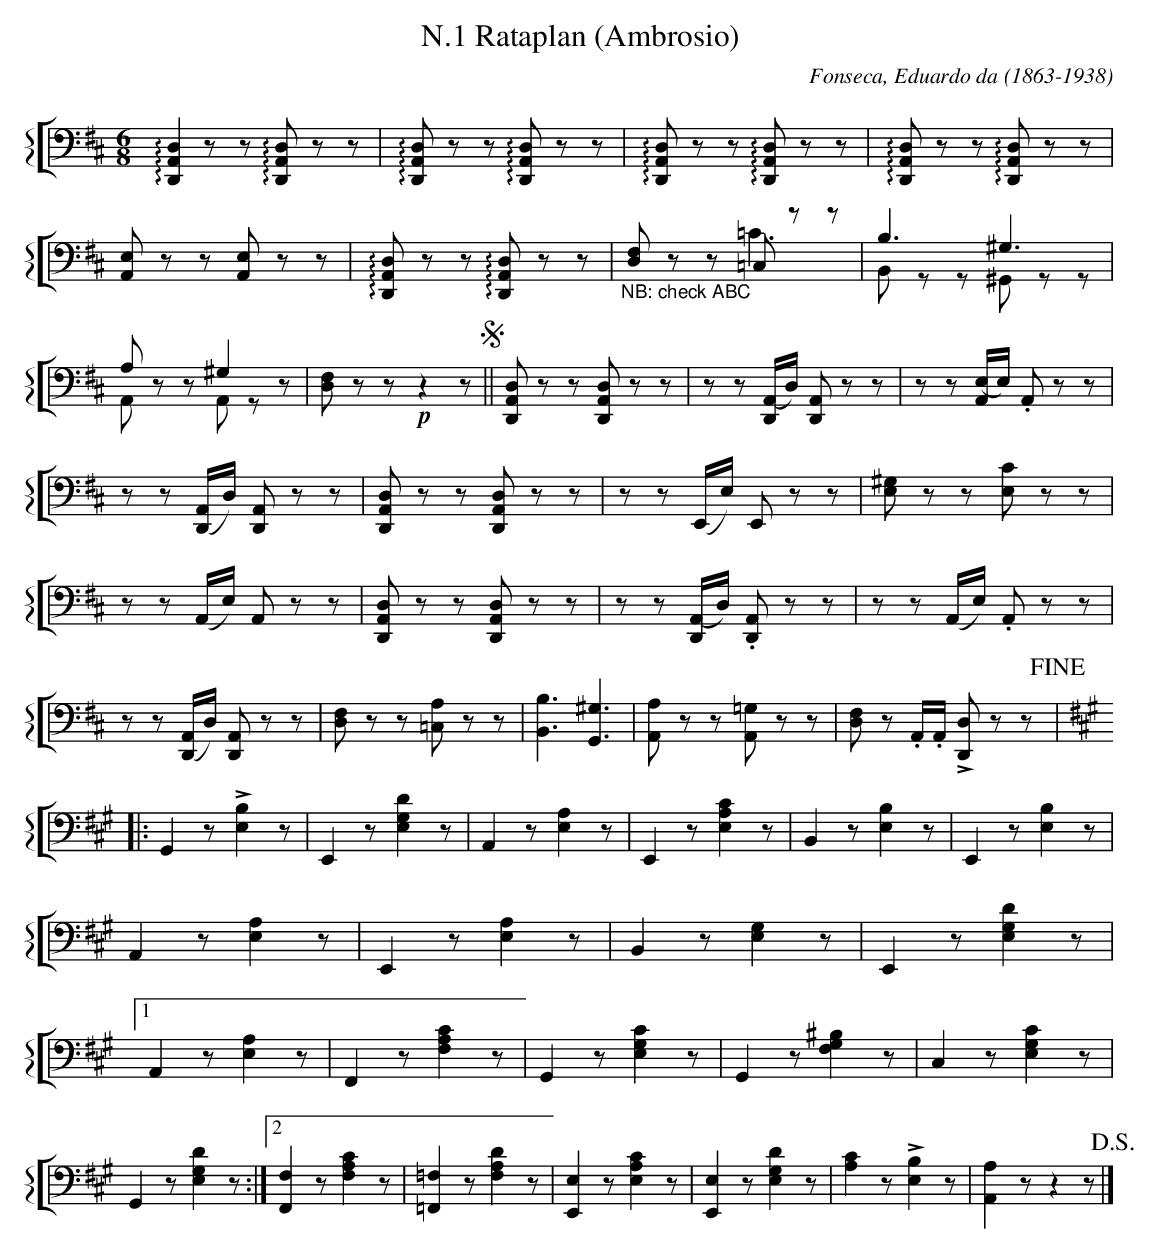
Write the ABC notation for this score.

X:1
T:N.1 Rataplan (Ambrosio)
C:Fonseca, Eduardo da (1863-1938)
M:6/8
L:1/8
K:D
V: 8 clef=bass name="" sname=""
%%staves [{ 8 }]
    !arpeggio!!xstem![D,,A,,D,] z z !arpeggio![D,,A,,D,] z z | \
    !arpeggio![D,,A,,D,] z z !arpeggio![D,,A,,D,] z z | !arpeggio![D,,A,,D,] z z !arpeggio![D,,A,,D,] z z  | \
    !arpeggio![D,,A,,D,] z z !arpeggio![D,,A,,D,] z z  | [A,,E,]zz [A,,E,]zz | \
    !arpeggio![D,,A,,D,]zz !arpeggio![D,,A,,D,]zz | \
    "_NB: check ABC" [D,F,]zz [=C,]zz & x3 =C3 | B,3 ^G,3 & B,,zz ^G,,zz| A,xx ^G,2x & A,,zz A,,zz | \
    [D,F,]zz !p! z2z !segno! || [D,A,,D,,]zz [D,A,,D,,]zz | zz[D,,(A,,]/D,/) [D,,A,,]zz | \
    zz[A,,(E,]/E,/) .A,,zz | zz[A,,(D,,]/D,/) [D,,A,,]zz | [D,A,,D,,]zz [D,A,,D,,]zz | \
    zz(E,,/E,/) E,,zz | [E,^G,]zz [E,C]zz | zz(A,,/E,/) A,,zz | \
    [D,,A,,D,]zz [D,,A,,D,]zz | zz[D,,(A,,]/D,/) .[D,,A,,]zz | \
    zz(A,,/E,/) .A,,zz | zz[A,,(D,,]/D,/) [D,,A,,]zz | \
    [D,F,]zz [=C,A,]zz | [B,,B,]3 [G,,^G,]3 | [A,,A,]zz [A,,=G,]zz | \
    [D,F,] z.A,,/.A,,/ !>![D,,D,]zz !fine!|: [K: A] G,,2z !>![E,B,]2z | E,,2z [E,G,D]2z | \
    A,,2z [E,A,]2z | E,,2z [E,A,C]2z | B,,2z [E,B,]2z | E,,2z [E,B,]2z | \
    A,,2z[E,A,]2z | E,,2z[E,A,]2z | B,,2z[E,G,]2z | E,,2z[E,G,D]2z |[1 \
    A,,2z[E,A,]2z | F,,2z[F,A,C]2z | G,,2z[E,G,C]2z | G,,2z[F,G,^B,]2z | C,2z[E,G,C]2z | G,,2z[E,G,D]2z :|2 \
    [F,,F,]2z[F,A,C]2z | [=F,,=F,]2z[F,A,D]2z | [E,,E,]2z[E,A,C]2z | [E,,E,]2z[E,G,D]2z | \
    [A,C]2z!>![E,B,]2z | [A,,A,]2zz2z !D.S.!|]
